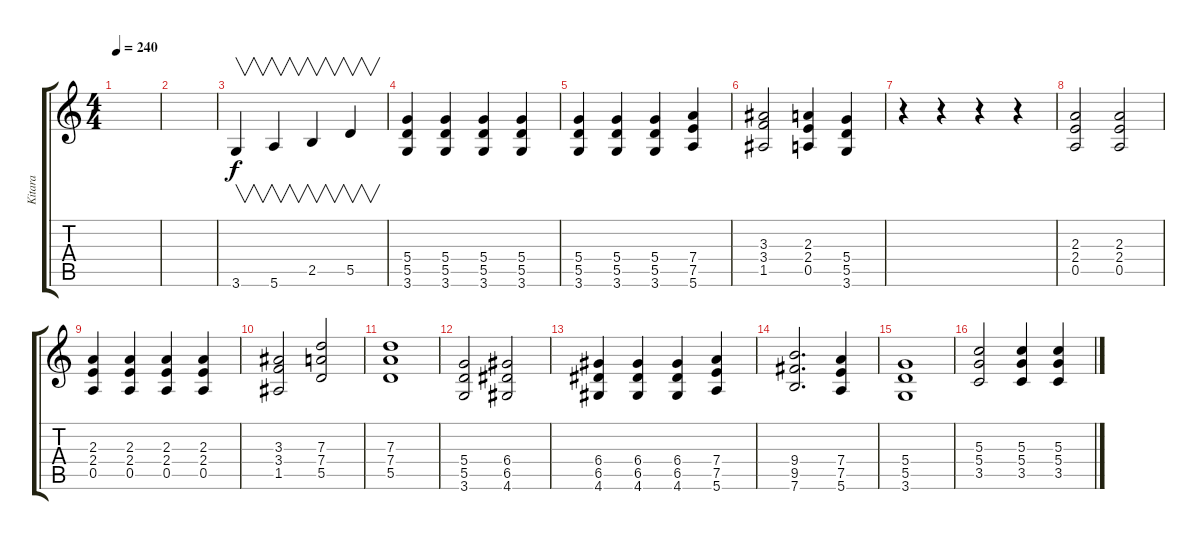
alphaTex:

\track ("Kitara" "Kitara") {instrument distortionguitar}
\staff {score tabs}
\tuning (E4 B3 G3 D3 A2 E2) {hide}
\ts (4 4)
\tempo 240
\clef g2
\ks c
|
|
3.6.4{v} 5.6.4{v} 2.5.4{v} 5.5.4{v} |
(5.4 5.5 3.6).4 (5.4 5.5 3.6).4 (5.4 5.5 3.6).4 (5.4 5.5 3.6).4 |
(5.4 5.5 3.6).4 (5.4 5.5 3.6).4 (5.4 5.5 3.6).4 (7.4 7.5 5.6).4 |
(3.3 3.4 1.5).2 (2.3 2.4 0.5).4 (5.4 5.5 3.6).4 |
r.4 r.4 r.4 r.4 |
(2.3 2.4 0.5).2 (2.3 2.4 0.5).2 |
(2.3 2.4 0.5).4 (2.3 2.4 0.5).4 (2.3 2.4 0.5).4 (2.3 2.4 0.5).4 |
(3.3 3.4 1.5).2 (7.3 7.4 5.5).2 |
(7.3 7.4 5.5).1 |
(5.4 5.5 3.6).2 (6.4 6.5 4.6).2 |
(6.4 6.5 4.6).4 (6.4 6.5 4.6).4 (6.4 6.5 4.6).4 (7.4 7.5 5.6).4 |
(9.4 9.5 7.6).2{d} (7.4 7.5 5.6).4 |
(5.4 5.5 3.6).1 |
(5.3 5.4 3.5).2 (5.3 5.4 3.5).4 (5.3 5.4 3.5).4
